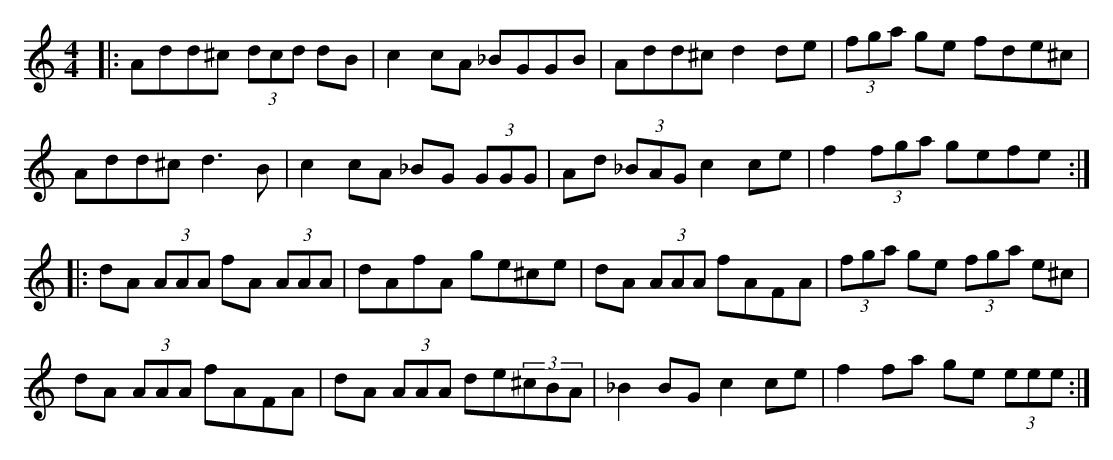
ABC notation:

X:1
M:4/4
K:Ddor
|:Add^c (3dcd dB|c2 cA _BGGB|Add^c d2 de|(3fga ge fde^c|
Add^c d3 B|c2 cA _BG (3GGG|Ad (3_BAG c2 ce|f2 (3fga gefe:|
|:dA (3AAA fA (3AAA|dAfA ge^ce|dA (3AAA fAFA|(3fga ge (3fga e^c|
dA (3AAA fAFA|dA (3AAA de(3^cBA|_B2 BG c2 ce|f2 fa ge (3eee:|
